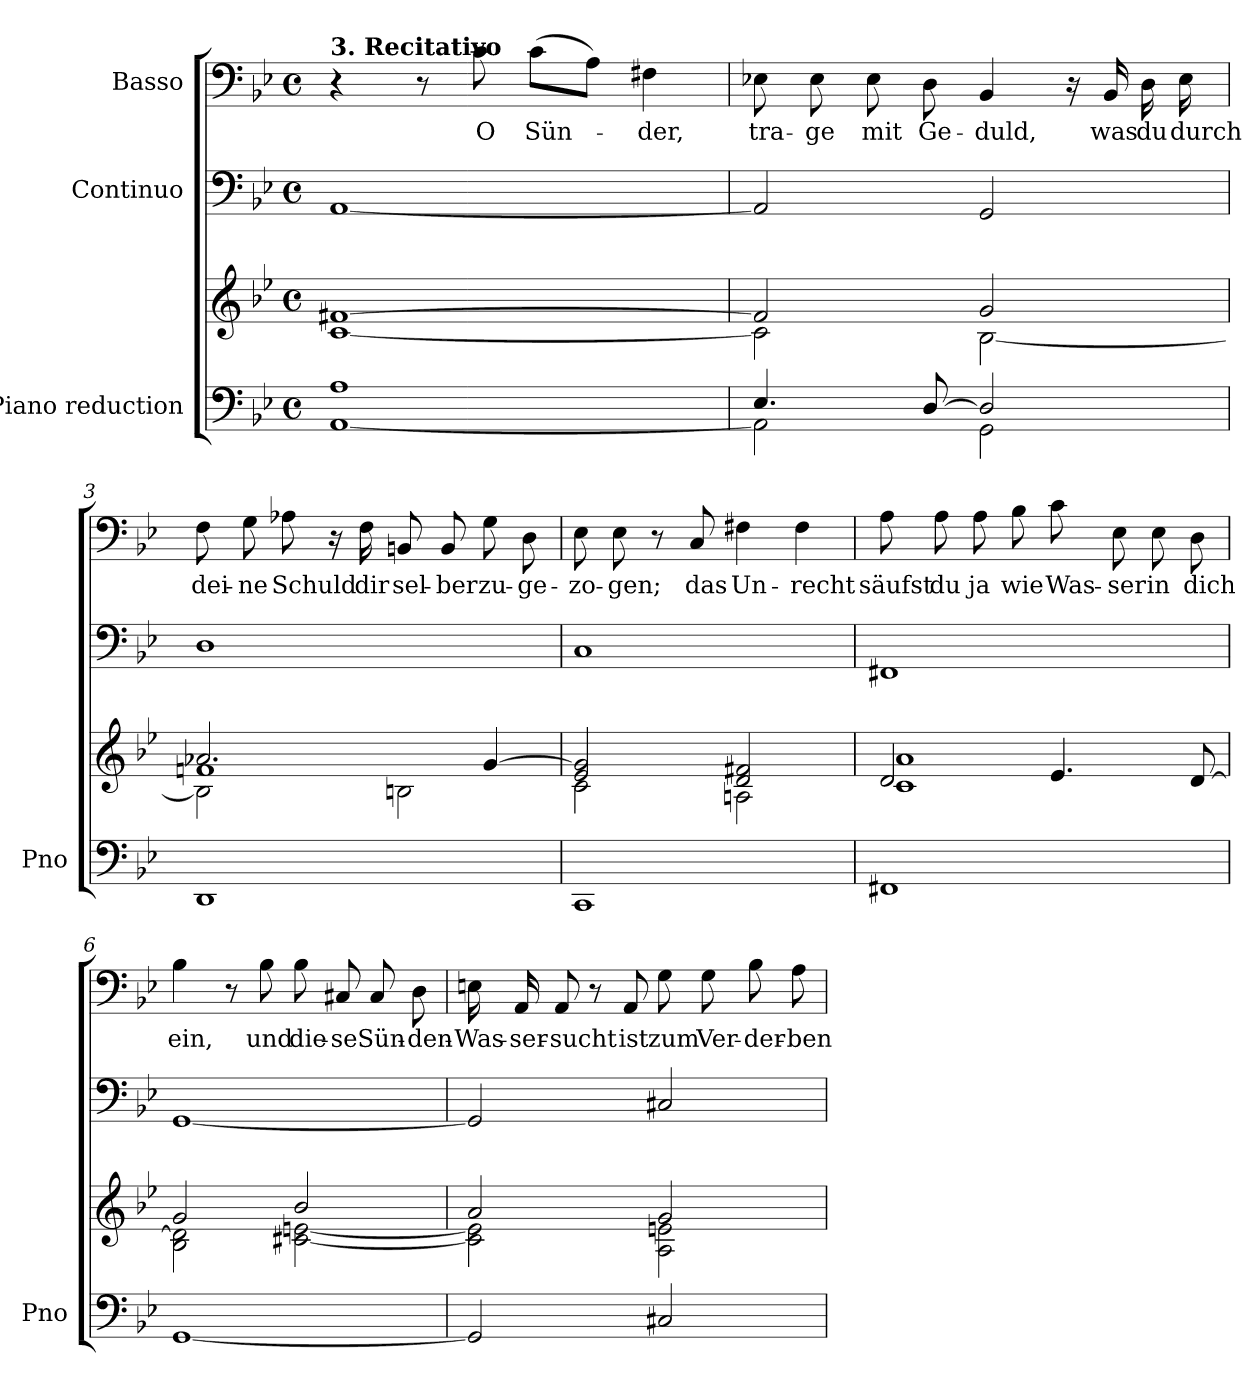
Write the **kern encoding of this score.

**kern	**kern	**kern	**kern	**text
*part3	*part3	*part2	*part1	*part1
*staff4	*staff3	*staff2	*staff1	*staff1
*I"Piano reduction	*	*I"Continuo	*I"Basso	*
*I'Pno	*	*	*	*
*clefF4	*clefG2	*clefF4	*clefF4	*
*k[b-e-]	*k[b-e-]	*k[b-e-]	*k[b-e-]	*
*M4/4	*M4/4	*M4/4	*M4/4	*
*met(c)	*met(c)	*met(c)	*met(c)	*
=1	=1	=1	=1	=1
*^	*^	*	*	*
!	!	!	!	!	!LO:TX:a:B:t=3. Recitativo	!
1A	[1AA	[1f#X	[1c	[1AA	4r	.
.	.	.	.	.	8r	.
!	!	!	!	!	!	!LO:LY:b
.	.	.	.	.	8c\	O
!	!	!	!	!	!	!LO:LY:b
.	.	.	.	.	(>8c\L	Sün-
.	.	.	.	.	8A\J)	.
!	!	!	!	!	!	!LO:LY:b
.	.	.	.	.	4F#X\	-der,
=2	=2	=2	=2	=2	=2	=2
!	!	!	!	!	!	!LO:LY:b
4.E-/	2AA\]	2f#/]	2c\]	2AA/]	8E-X\	tra-
!	!	!	!	!	!	!LO:LY:b
.	.	.	.	.	8E-\	-ge
!	!	!	!	!	!	!LO:LY:b
.	.	.	.	.	8E-\	mit
!	!	!	!	!	!	!LO:LY:b
[8D/	.	.	.	.	8D\	Ge-
!	!	!	!	!	!	!LO:LY:b
2D/]	2GG\	2g/	[2B-\	2GG/	4BB-/	-duld,
.	.	.	.	.	16r	.
!	!	!	!	!	!	!LO:LY:b
.	.	.	.	.	16BB-/	was
!	!	!	!	!	!	!LO:LY:b
.	.	.	.	.	16D\	du
!	!	!	!	!	!	!LO:LY:b
.	.	.	.	.	16E-\	durch
*v	*v	*	*	*	*	*
=3	=3	=3	=3	=3	=3
*	*	*^	*	*	*
!	!	!	!	!	!	!LO:LY:b
1DD	2.a-X/	2B-\]	1fn	1D	8F\	dei-
!	!	!	!	!	!	!LO:LY:b
.	.	.	.	.	8G\	-ne
!	!	!	!	!	!	!LO:LY:b
.	.	.	.	.	8A-X\	Schuld
.	.	.	.	.	16r	.
!	!	!	!	!	!	!LO:LY:b
.	.	.	.	.	16F\	dir
!	!	!	!	!	!	!LO:LY:b
.	.	2Bn\	.	.	8BBn/	sel-
!	!	!	!	!	!	!LO:LY:b
.	.	.	.	.	8BB/	-ber
!	!	!	!	!	!	!LO:LY:b
.	[4g/	.	.	.	8G\	zu-
!	!	!	!	!	!	!LO:LY:b
.	.	.	.	.	8D\	-ge-
*	*	*v	*v	*	*	*
=4	=4	=4	=4	=4	=4
!	!	!	!	!	!LO:LY:b
1CC	2e-/ 2g/]	2c\	1C	8E-\	-zo-
!	!	!	!	!	!LO:LY:b
.	.	.	.	8E-\	-gen;
.	.	.	.	8r	.
!	!	!	!	!	!LO:LY:b
.	.	.	.	8C/	das
!	!	!	!	!	!LO:LY:b
.	2d/ 2f#X/	2An\	.	4F#X\	Un-
!	!	!	!	!	!LO:LY:b
.	.	.	.	4F#\	-recht
!!LO:LB:g=z
=5	=5	=5	=5	=5	=5
!	!	!	!	!	!LO:LY:b
1FF#X	2d/	1c 1a	1FF#X	8A\	säufst
!	!	!	!	!	!LO:LY:b
.	.	.	.	8A\	du
!	!	!	!	!	!LO:LY:b
.	.	.	.	8A\	ja
!	!	!	!	!	!LO:LY:b
.	.	.	.	8B-\	wie
!	!	!	!	!	!LO:LY:b
.	4.e-/	.	.	8c\	Was-
!	!	!	!	!	!LO:LY:b
.	.	.	.	8E-\	-ser
!	!	!	!	!	!LO:LY:b
.	.	.	.	8E-\	in
!	!	!	!	!	!LO:LY:b
.	[8d/	.	.	8D\	dich
=6	=6	=6	=6	=6	=6
!	!	!	!	!	!LO:LY:b
[1GG	2g/	2B-\ 2d\]	[1GG	4B-\	ein,
.	.	.	.	8r	.
!	!	!	!	!	!LO:LY:b
.	.	.	.	8B-\	und
!	!	!	!	!	!LO:LY:b
.	2b-/	[2c#X\ [2en\	.	8B-\	die-
!	!	!	!	!	!LO:LY:b
.	.	.	.	8C#X/	-se
!	!	!	!	!	!LO:LY:b
.	.	.	.	8C#/	Sün-
!	!	!	!	!	!LO:LY:b
.	.	.	.	8D\	-den-
=7	=7	=7	=7	=7	=7
!	!	!	!	!	!LO:LY:b
2GG/]	2a/	2c#\] 2e\]	2GG/]	16En\	-Was-
!	!	!	!	!	!LO:LY:b
.	.	.	.	16AA/	-ser-
!	!	!	!	!	!LO:LY:b
.	.	.	.	8AA/	-sucht
.	.	.	.	8r	.
!	!	!	!	!	!LO:LY:b
.	.	.	.	8AA/	ist
!	!	!	!	!	!LO:LY:b
2C#X/	2g/	2A\ 2en\	2C#X/	8G\	zum
!	!	!	!	!	!LO:LY:b
.	.	.	.	8G\	Ver-
!	!	!	!	!	!LO:LY:b
.	.	.	.	8B-\	-der-
!	!	!	!	!	!LO:LY:b
.	.	.	.	8A\	-ben
*	*v	*v	*	*	*
=	=	=	=	=
*-	*-	*-	*-	*-
